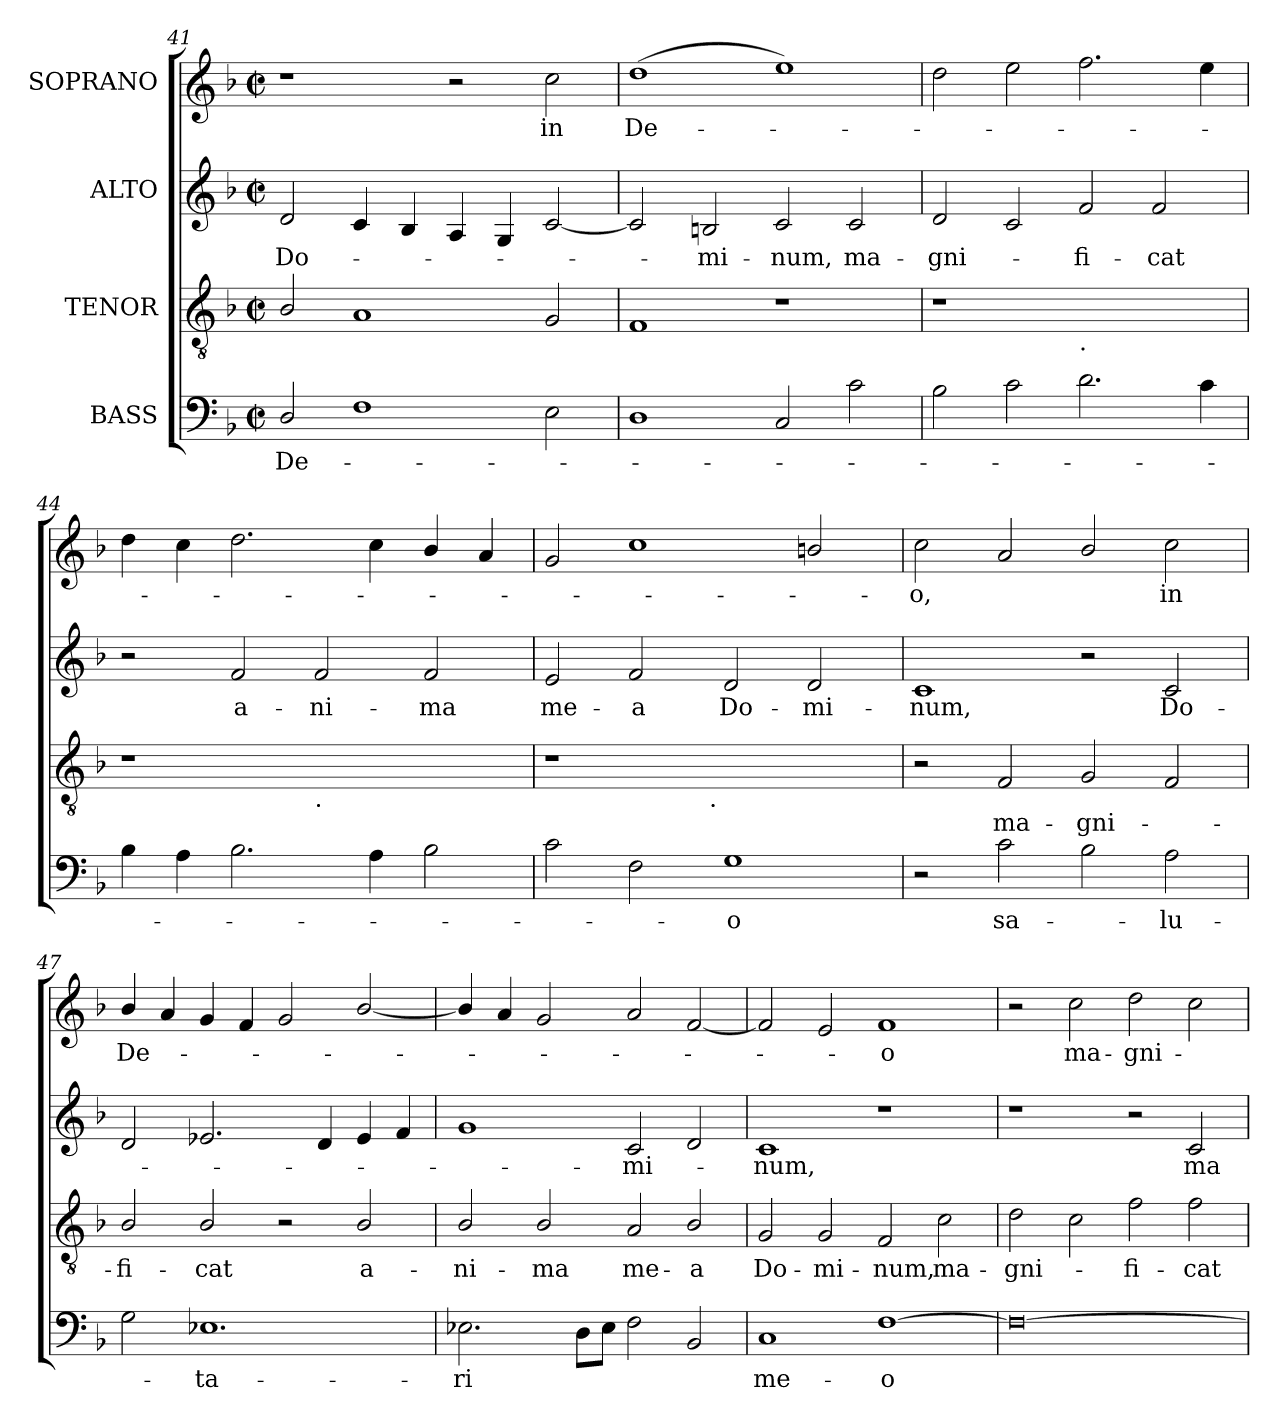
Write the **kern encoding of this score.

**kern	**text	**kern	**text	**kern	**text	**kern	**text
*part4	*part4	*part3	*part3	*part2	*part2	*part1	*part1
*staff4	*staff4	*staff3	*staff3	*staff2	*staff2	*staff1	*staff1
*I"BASS	*	*I"TENOR	*	*I"ALTO	*	*I"SOPRANO	*
!!LO:LB:g=z
*clefF4	*	*clefGv2	*	*clefG2	*	*clefG2	*
*k[b-]	*	*k[b-]	*	*k[b-]	*	*k[b-]	*
*F:	*	*F:	*	*F:	*	*F:	*
*M2/2	*	*M2/2	*	*M2/2	*	*M2/2	*
*met(c|)	*	*met(c|)	*	*met(c|)	*	*met(c|)	*
=41	=41	=41	=41	=41	=41	=41	=41
!	!LO:LY:b	!	!	!	!LO:LY:b	!	!
2D/	De-	2B-/	.	2d/	Do-	1r	.
1F	.	1A	.	4c/	.	.	.
.	.	.	.	4B-/	.	.	.
.	.	.	.	4A/	.	2r	.
.	.	.	.	4G/	.	.	.
!	!	!	!	!	!	!	!LO:LY:b
2E\	.	2G/	.	[<2c/	.	2cc\	in
=42	=42	=42	=42	=42	=42	=42	=42
!	!	!	!	!	!	!	!LO:LY:b
1D	.	1F	.	2c/]	.	(>1dd	De-
!	!	!	!	!	!LO:LY:b	!	!
.	.	.	.	2B/	-mi-	.	.
!	!	!	!	!	!LO:LY:b	!	!
2C/	.	1r	.	2c/	-num,	1ee)	.
!	!	!	!	!	!LO:LY:b	!	!
2c\	.	.	.	2c/	ma-	.	.
=43	=43	=43	=43	=43	=43	=43	=43
!	!	!	!	!	!LO:LY:b	!	!
2B-\	.	1r	.	2d/	-gni-	2dd\	.
2c\	.	.	.	2c/	.	2ee\	.
!	!	!LO:TX:b:t=.	!	!	!	!	!
!	!	!	!	!	!LO:LY:b	!	!
2.d\	.	1ryy	.	2f/	-fi-	2.ff\	.
!	!	!	!	!	!LO:LY:b	!	!
.	.	.	.	2f/	-cat	.	.
4c\	.	.	.	.	.	4ee\	.
=44	=44	=44	=44	=44	=44	=44	=44
4B-\	.	1r	.	2r	.	4dd\	.
4A\	.	.	.	.	.	4cc\	.
!	!	!	!	!	!LO:LY:b	!	!
2.B-\	.	.	.	2f/	a-	2.dd\	.
!	!	!LO:TX:b:t=.	!	!	!	!	!
!	!	!	!	!	!LO:LY:b	!	!
.	.	1ryy	.	2f/	-ni-	.	.
4A\	.	.	.	.	.	4cc\	.
!	!	!	!	!	!LO:LY:b	!	!
2B-\	.	.	.	2f/	-ma	4b-/	.
.	.	.	.	.	.	4a/	.
=45	=45	=45	=45	=45	=45	=45	=45
!	!	!	!	!	!LO:LY:b	!	!
*	*	*^	*	*	*	*	*
2c\	.	1r	2ryy	.	2e/	me-	2g/	.
!	!	!	!	!	!	!LO:LY:b	!	!
2F\	.	.	4...ryy	.	2f/	-a	1cc	.
!	!	!	!LO:TX:b:t=.	!	!	!	!	!
.	.	.	1ryy	.	.	.	.	.
!	!LO:LY:b:rj	!	!	!	!	!LO:LY:b	!	!
1G	-o	1ryy	.	.	2d/	Do-	.	.
!	!	!	!	!	!	!LO:LY:b	!	!
.	.	.	.	.	2d/	-mi-	2b/	.
.	.	.	32ryy	.	.	.	.	.
!!LO:LB:g=z
=46	=46	=46	=46	=46	=46	=46	=46	=46
!	!	!	!	!	!	!LO:LY:b	!	!LO:LY:b
*	*	*v	*v	*	*	*	*	*
2r	.	2r	.	1c	-num,	2cc\	-o,
!	!LO:LY:b	!	!LO:LY:b	!	!	!	!
2c\	sa-	2F/	ma-	.	.	2a/	.
!	!	!	!LO:LY:b	!	!	!	!
2B-\	.	2G/	-gni-	2r	.	2b-/	.
!	!LO:LY:b	!	!	!	!LO:LY:b	!	!LO:LY:b
2A\	-lu-	2F/	.	2c/	Do-	2cc\	in
=47	=47	=47	=47	=47	=47	=47	=47
!	!	!	!LO:LY:b	!	!	!	!LO:LY:b
2G\	.	2B-/	-fi-	2d/	.	4b-/	De-
.	.	.	.	.	.	4a/	.
!	!LO:LY:b	!	!LO:LY:b	!	!	!	!
1.E-X	-ta-	2B-/	-cat	2.e-X/	.	4g/	.
.	.	.	.	.	.	4f/	.
.	.	2r	.	.	.	2g/	.
.	.	.	.	4d/	.	.	.
!	!	!	!LO:LY:b	!	!	!	!
.	.	2B-/	a-	4e-/	.	[<2b-/	.
.	.	.	.	4f/	.	.	.
=48	=48	=48	=48	=48	=48	=48	=48
!	!LO:LY:b	!	!LO:LY:b	!	!	!	!
2.E-\	-ri	2B-/	-ni-	1g	.	4b-/]	.
.	.	.	.	.	.	4a/	.
!	!	!	!LO:LY:b	!	!	!	!
.	.	2B-/	-ma	.	.	2g/	.
8D\L	.	.	.	.	.	.	.
8E-\J	.	.	.	.	.	.	.
!	!	!	!LO:LY:b	!	!LO:LY:b	!	!
2F\	.	2A/	me-	2c/	-mi-	2a/	.
!	!	!	!LO:LY:b	!	!	!	!
2BB-/	.	2B-/	-a	2d/	.	[<2f/	.
=49	=49	=49	=49	=49	=49	=49	=49
!	!LO:LY:b	!	!LO:LY:b	!	!LO:LY:b	!	!
1C	me-	2G/	Do-	1c	-num,	2f/]	.
!	!	!	!LO:LY:b	!	!	!	!
.	.	2G/	-mi-	.	.	2e/	.
!	!LO:LY:b:rj	!	!LO:LY:b	!	!	!	!LO:LY:b:rj
[>1F	-o	2F/	-num,	1r	.	1f	-o
!	!	!	!LO:LY:b	!	!	!	!
.	.	2c\	ma-	.	.	.	.
=50	=50	=50	=50	=50	=50	=50	=50
!	!	!	!LO:LY:b	!	!	!	!
0F_	.	2d\	-gni-	1r	.	2r	.
!	!	!	!	!	!	!	!LO:LY:b
.	.	2c\	.	.	.	2cc\	ma-
!	!	!	!LO:LY:b	!	!	!	!LO:LY:b
.	.	2f\	-fi-	2r	.	2dd\	-gni-
!	!	!	!LO:LY:b	!	!LO:LY:b	!	!
.	.	2f\	-cat	2c/	ma-	2cc\	.
=	=	=	=	=	=	=	=
*-	*-	*-	*-	*-	*-	*-	*-
